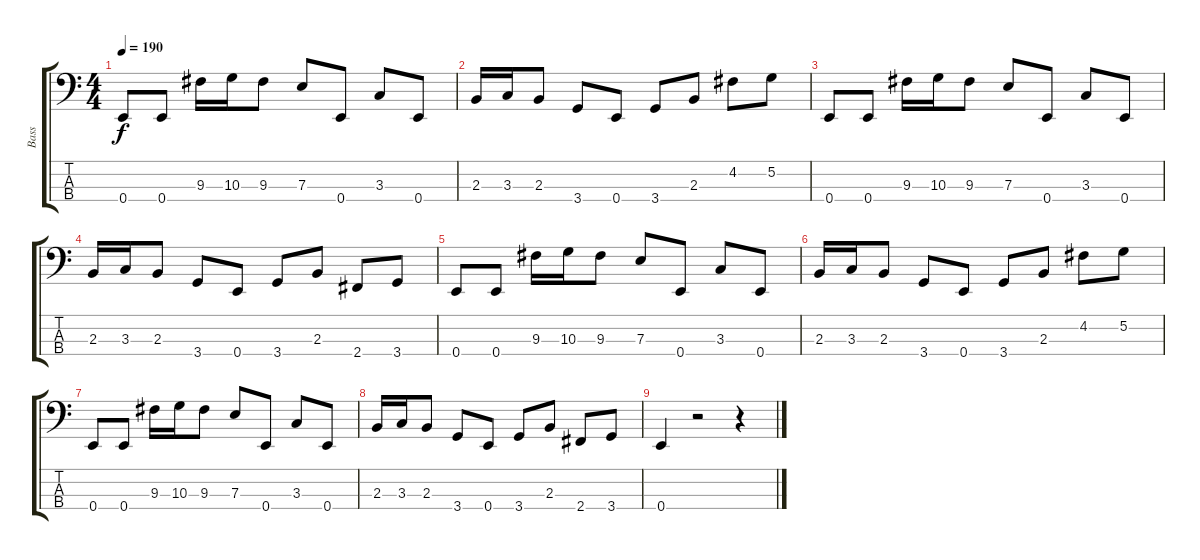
\track ("Bass" "Bass") {instrument electricbasspick}
\staff {score tabs}
\tuning (G2 D2 A1 E1) {hide}
\ts (4 4)
\tempo 190
\clef f4
\ks c
0.4.8{dy f} 0.4.8 9.3.16 10.3.16 9.3.8 7.3.8 0.4.8 3.3.8 0.4.8 |
2.3.16 3.3.16 2.3.8 3.4.8 0.4.8 3.4.8 2.3.8 4.2.8 5.2.8 |
0.4.8 0.4.8 9.3.16 10.3.16 9.3.8 7.3.8 0.4.8 3.3.8 0.4.8 |
2.3.16 3.3.16 2.3.8 3.4.8 0.4.8 3.4.8 2.3.8 2.4.8 3.4.8 |
0.4.8 0.4.8 9.3.16 10.3.16 9.3.8 7.3.8 0.4.8 3.3.8 0.4.8 |
2.3.16 3.3.16 2.3.8 3.4.8 0.4.8 3.4.8 2.3.8 4.2.8 5.2.8 |
0.4.8 0.4.8 9.3.16 10.3.16 9.3.8 7.3.8 0.4.8 3.3.8 0.4.8 |
2.3.16 3.3.16 2.3.8 3.4.8 0.4.8 3.4.8 2.3.8 2.4.8 3.4.8 |
0.4.4 r.2 r.4
